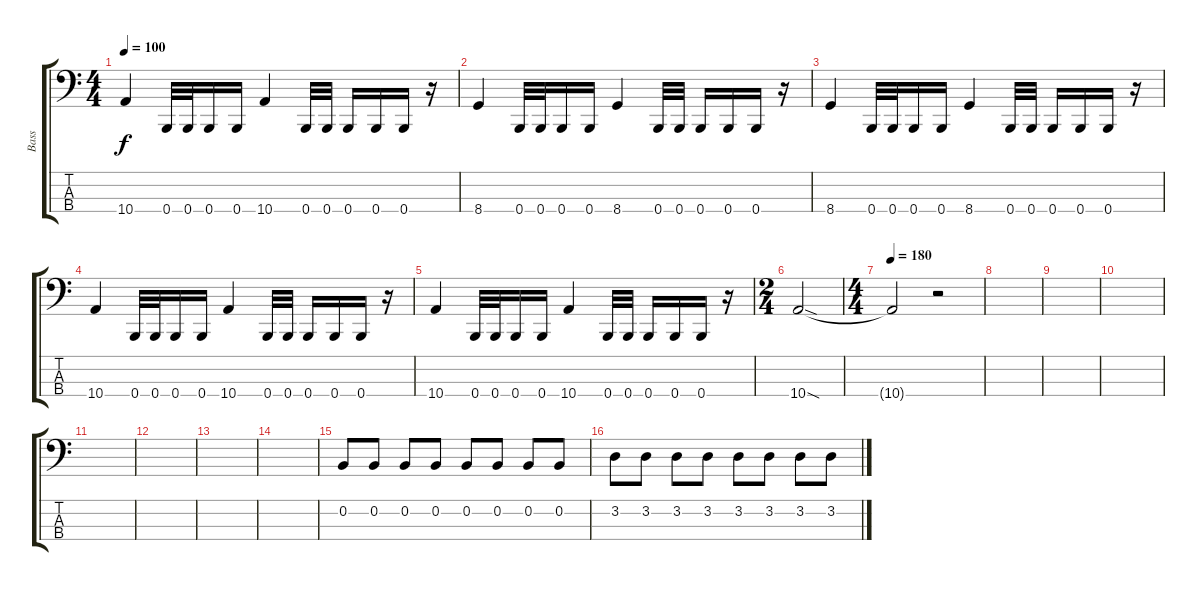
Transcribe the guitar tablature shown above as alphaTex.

\track ("Bass" "Bass") {instrument electricbassfinger}
\staff {score tabs}
\tuning (E2 B1 Gb1 B0) {hide}
\ts (4 4)
\tempo 100
\clef f4
\ks c
10.4.4{dy f} 0.4.32 0.4.32 0.4.16 0.4.16 10.4.4 0.4.32 0.4.32 0.4.16 0.4.16 0.4.16 r.16 |
8.4.4 0.4.32 0.4.32 0.4.16 0.4.16 8.4.4 0.4.32 0.4.32 0.4.16 0.4.16 0.4.16 r.16 |
8.4.4 0.4.32 0.4.32 0.4.16 0.4.16 8.4.4 0.4.32 0.4.32 0.4.16 0.4.16 0.4.16 r.16 |
10.4.4 0.4.32 0.4.32 0.4.16 0.4.16 10.4.4 0.4.32 0.4.32 0.4.16 0.4.16 0.4.16 r.16 |
10.4.4 0.4.32 0.4.32 0.4.16 0.4.16 10.4.4 0.4.32 0.4.32 0.4.16 0.4.16 0.4.16 r.16 |
\ts (2 4)
10.4{sod}.2 |
\ts (4 4)
\tempo 180
10.4{t}.2 r.2 |
|
|
|
|
|
|
|
0.2.8 0.2.8 0.2.8 0.2.8 0.2.8 0.2.8 0.2.8 0.2.8 |
3.2.8 3.2.8 3.2.8 3.2.8 3.2.8 3.2.8 3.2.8 3.2.8
